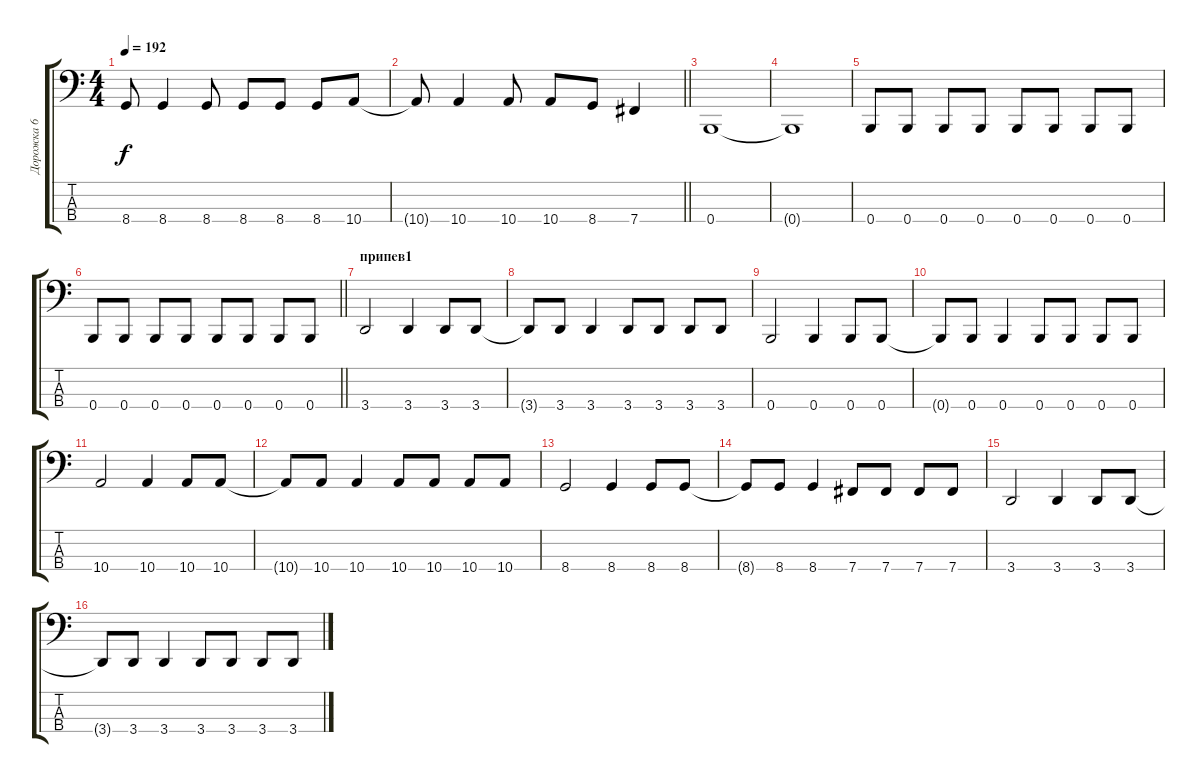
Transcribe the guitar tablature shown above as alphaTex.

\track ("Дорожка 6" "Дорожка 6") {instrument electricbassfinger}
\staff {score tabs}
\tuning (E2 B1 Gb1 B0) {hide}
\ts (4 4)
\tempo 192
\clef f4
\ks c
8.4{t}.8{dy f} 8.4.4 8.4.8 8.4.8 8.4.8 8.4.8 10.4.8 |
\barLineRight lightlight
10.4{t}.8 10.4.4 10.4.8 10.4.8 8.4.8 7.4.4 |
0.4.1 |
0.4{t}.1 |
0.4.8 0.4.8 0.4.8 0.4.8 0.4.8 0.4.8 0.4.8 0.4.8 |
\barLineRight lightlight
0.4.8 0.4.8 0.4.8 0.4.8 0.4.8 0.4.8 0.4.8 0.4.8 |
\section ("" "припев1")
3.4.2 3.4.4 3.4.8 3.4.8 |
3.4{t}.8 3.4.8 3.4.4 3.4.8 3.4.8 3.4.8 3.4.8 |
0.4.2 0.4.4 0.4.8 0.4.8 |
0.4{t}.8 0.4.8 0.4.4 0.4.8 0.4.8 0.4.8 0.4.8 |
10.4.2 10.4.4 10.4.8 10.4.8 |
10.4{t}.8 10.4.8 10.4.4 10.4.8 10.4.8 10.4.8 10.4.8 |
8.4.2 8.4.4 8.4.8 8.4.8 |
8.4{t}.8 8.4.8 8.4.4 7.4.8 7.4.8 7.4.8 7.4.8 |
3.4.2 3.4.4 3.4.8 3.4.8 |
3.4{t}.8 3.4.8 3.4.4 3.4.8 3.4.8 3.4.8 3.4.8
